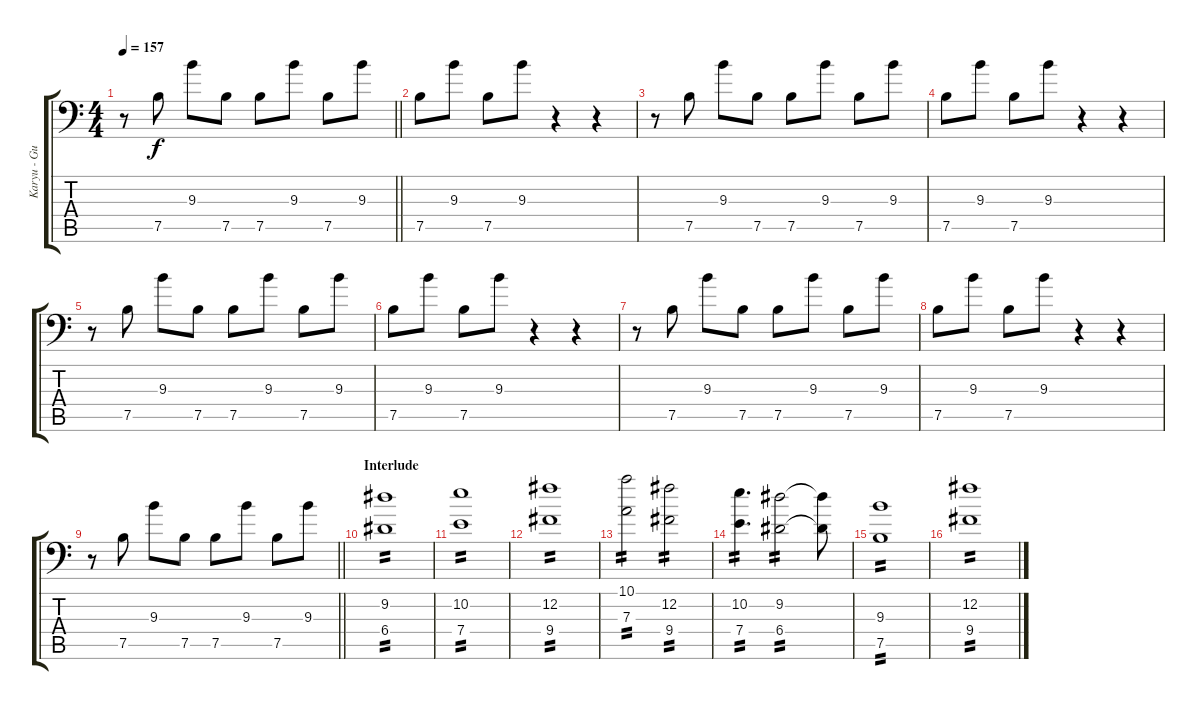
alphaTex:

\track ("Karyu - Guitar 3" "Karyu - Gu") {instrument distortionguitar}
\staff {score tabs}
\tuning (B3 Gb3 D3 A2 E2 A1) {hide}
\ts (4 4)
\tempo 157
\clef f4
\barLineRight lightlight
\ks c
r.8{dy f} 7.5.8 9.3.8 7.5.8 7.5.8 9.3.8 7.5.8 9.3.8 |
\section ("" "")
7.5.8 9.3.8 7.5.8 9.3.8 r.4 r.4 |
r.8 7.5.8 9.3.8 7.5.8 7.5.8 9.3.8 7.5.8 9.3.8 |
7.5.8 9.3.8 7.5.8 9.3.8 r.4 r.4 |
r.8 7.5.8 9.3.8 7.5.8 7.5.8 9.3.8 7.5.8 9.3.8 |
7.5.8 9.3.8 7.5.8 9.3.8 r.4 r.4 |
r.8 7.5.8 9.3.8 7.5.8 7.5.8 9.3.8 7.5.8 9.3.8 |
7.5.8 9.3.8 7.5.8 9.3.8 r.4 r.4 |
\barLineRight lightlight
r.8 7.5.8 9.3.8 7.5.8 7.5.8 9.3.8 7.5.8 9.3.8 |
\section ("" "Interlude")
(9.2 6.4).1{tp 2} |
(10.2 7.4).1{tp 2} |
(12.2 9.4).1{tp 2} |
(10.1 7.3).2{tp 2} (12.2 9.4).2{tp 2} |
(10.2 7.4).4{d tp 2} (9.2 6.4).2{tp 2} (9.2{t} 6.4{t}).8 |
(9.3 7.5).1{tp 2} |
(12.2 9.4).1{tp 2}
